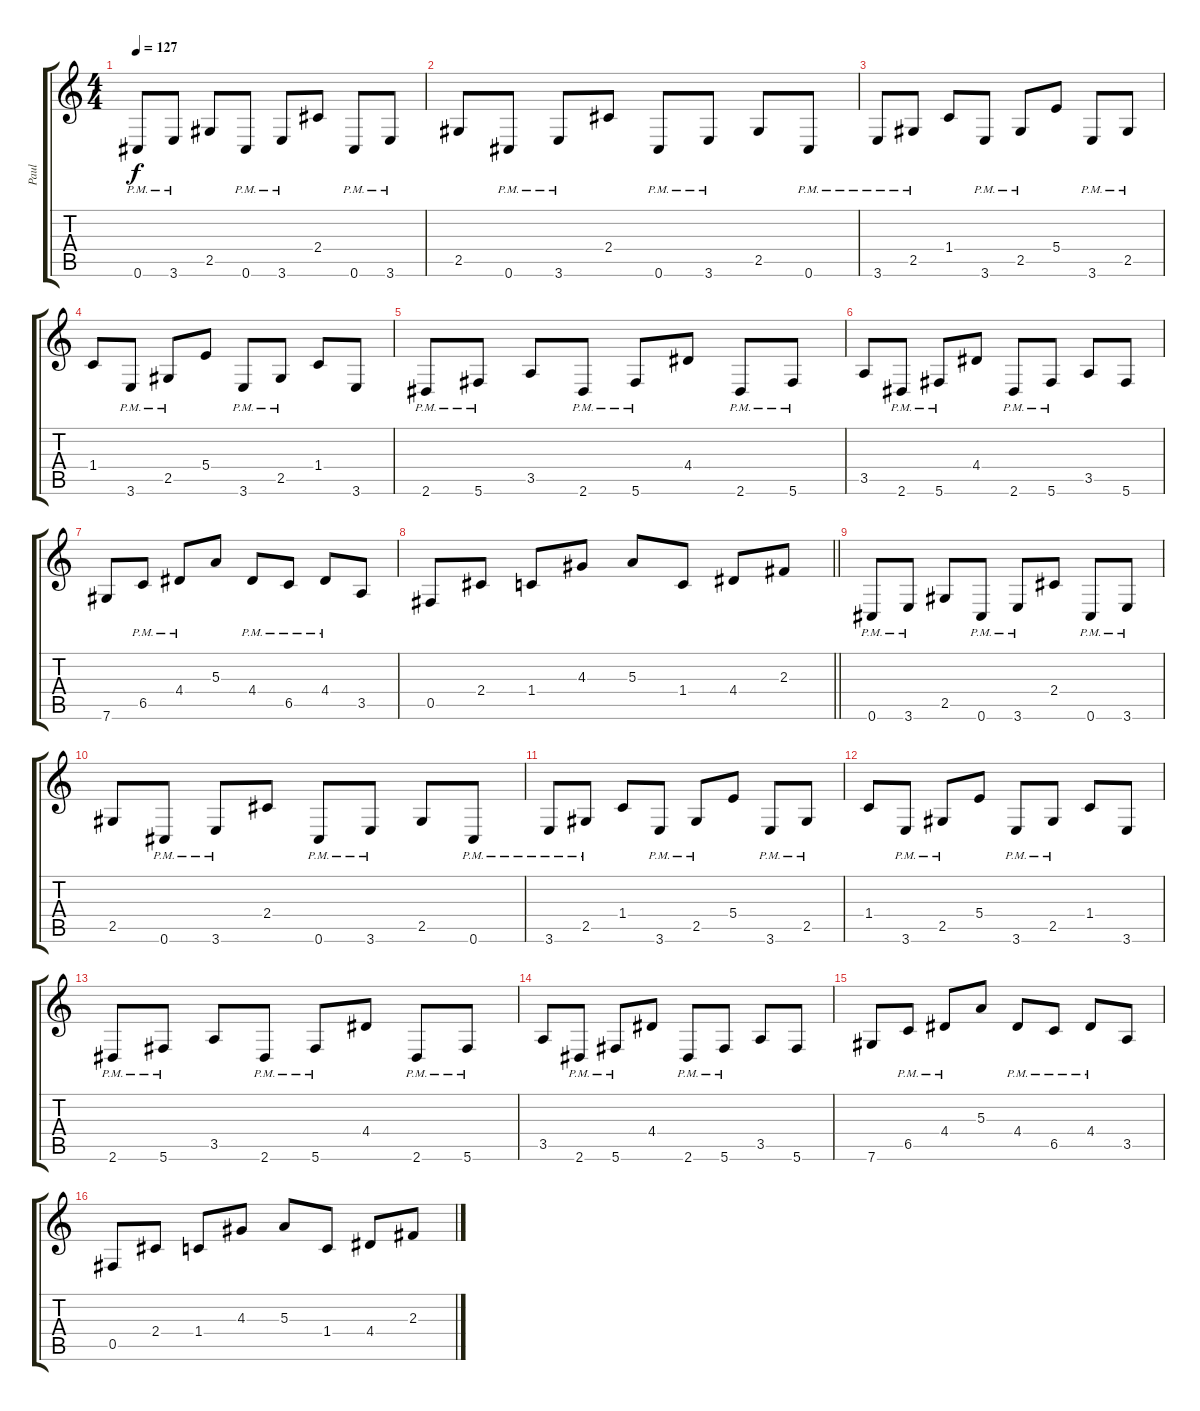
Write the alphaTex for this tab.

\track ("Paul" "Paul") {instrument distortionguitar}
\staff {score tabs}
\tuning (Db4 Ab3 E3 B2 Gb2 Db2) {hide}
\ts (4 4)
\section ("" "")
\tempo 127
\clef g2
\ks c
0.6{pm}.8{dy f} 3.6{pm}.8 2.5.8 0.6{pm}.8 3.6{pm}.8 2.4.8 0.6{pm}.8 3.6{pm}.8 |
2.5.8 0.6{pm}.8 3.6{pm}.8 2.4.8 0.6{pm}.8 3.6{pm}.8 2.5.8 0.6{pm}.8 |
3.6{pm}.8 2.5{pm}.8 1.4.8 3.6{pm}.8 2.5{pm}.8 5.4.8 3.6{pm}.8 2.5{pm}.8 |
1.4.8 3.6{pm}.8 2.5{pm}.8 5.4.8 3.6{pm}.8 2.5{pm}.8 1.4.8 3.6.8 |
2.6{pm}.8 5.6{pm}.8 3.5.8 2.6{pm}.8 5.6{pm}.8 4.4.8 2.6{pm}.8 5.6{pm}.8 |
3.5.8 2.6{pm}.8 5.6{pm}.8 4.4.8 2.6{pm}.8 5.6{pm}.8 3.5.8 5.6.8 |
7.6.8 6.5{pm}.8 4.4{pm}.8 5.3.8 4.4{pm}.8 6.5{pm}.8 4.4{pm}.8 3.5.8 |
\barLineRight lightlight
0.5.8 2.4.8 1.4.8 4.3.8 5.3.8 1.4.8 4.4.8 2.3.8 |
\section ("" "")
0.6{pm}.8 3.6{pm}.8 2.5.8 0.6{pm}.8 3.6{pm}.8 2.4.8 0.6{pm}.8 3.6{pm}.8 |
2.5.8 0.6{pm}.8 3.6{pm}.8 2.4.8 0.6{pm}.8 3.6{pm}.8 2.5.8 0.6{pm}.8 |
3.6{pm}.8 2.5{pm}.8 1.4.8 3.6{pm}.8 2.5{pm}.8 5.4.8 3.6{pm}.8 2.5{pm}.8 |
1.4.8 3.6{pm}.8 2.5{pm}.8 5.4.8 3.6{pm}.8 2.5{pm}.8 1.4.8 3.6.8 |
2.6{pm}.8 5.6{pm}.8 3.5.8 2.6{pm}.8 5.6{pm}.8 4.4.8 2.6{pm}.8 5.6{pm}.8 |
3.5.8 2.6{pm}.8 5.6{pm}.8 4.4.8 2.6{pm}.8 5.6{pm}.8 3.5.8 5.6.8 |
7.6.8 6.5{pm}.8 4.4{pm}.8 5.3.8 4.4{pm}.8 6.5{pm}.8 4.4{pm}.8 3.5.8 |
0.5.8 2.4.8 1.4.8 4.3.8 5.3.8 1.4.8 4.4.8 2.3.8
